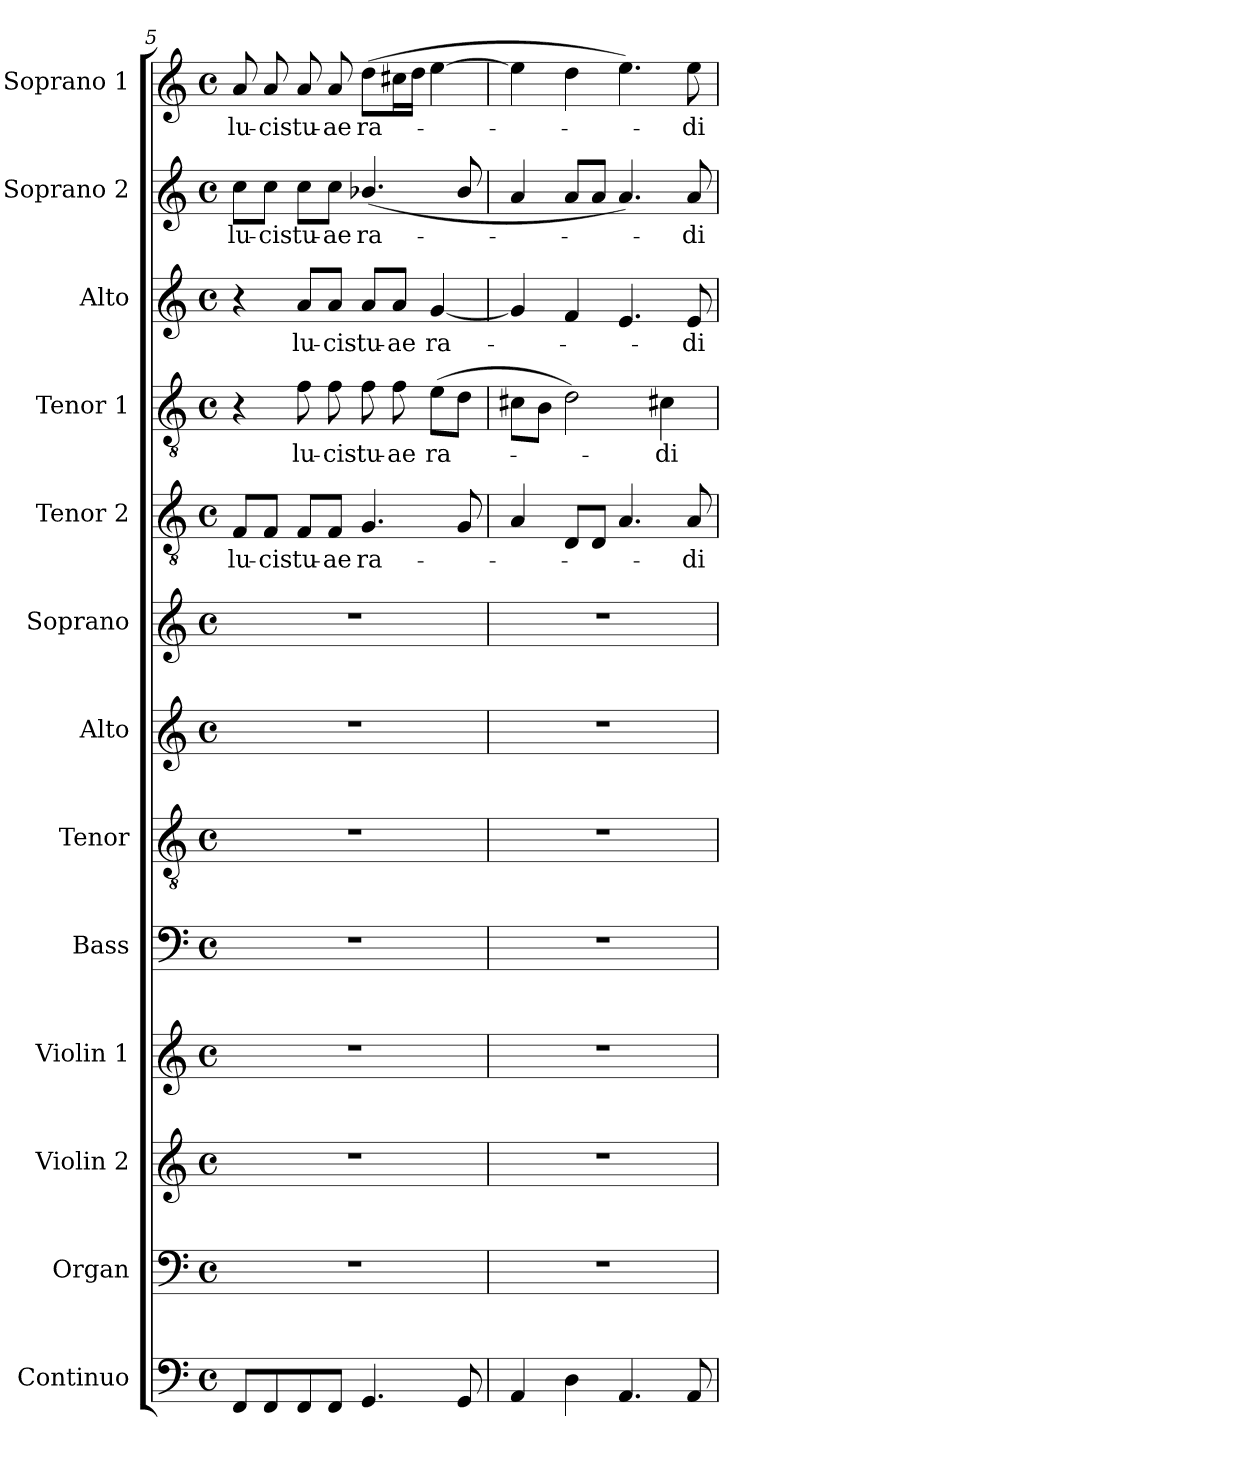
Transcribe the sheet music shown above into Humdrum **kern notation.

**kern	**kern	**kern	**kern	**kern	**kern	**kern	**kern	**kern	**text	**kern	**text	**kern	**text	**kern	**text	**kern	**text
*part13	*part12	*part11	*part10	*part9	*part8	*part7	*part6	*part5	*part5	*part4	*part4	*part3	*part3	*part2	*part2	*part1	*part1
*staff13	*staff12	*staff11	*staff10	*staff9	*staff8	*staff7	*staff6	*staff5	*staff5	*staff4	*staff4	*staff3	*staff3	*staff2	*staff2	*staff1	*staff1
*I"Continuo	*I"Organ	*I"Violin 2	*I"Violin 1	*I"Bass	*I"Tenor	*I"Alto	*I"Soprano	*I"Tenor 2	*	*I"Tenor 1	*	*I"Alto	*	*I"Soprano 2	*	*I"Soprano 1	*
*I'Cont.	*I'Org.	*I'Vln. 2	*I'Vln. 1	*I'B.	*I'T.	*I'A.	*I'S.	*I'T2.	*	*I'T1.	*	*I'A.	*	*I'S2.	*	*I'S1.	*
!!LO:PB:g=z
*clefF4	*clefF4	*clefG2	*clefG2	*clefF4	*clefGv2	*clefG2	*clefG2	*clefGv2	*	*clefGv2	*	*clefG2	*	*clefG2	*	*clefG2	*
*	*	*	*	*	*ITrd7c12	*	*	*ITrd7c12	*	*ITrd7c12	*	*	*	*	*	*	*
*k[]	*k[]	*k[]	*k[]	*k[]	*k[]	*k[]	*k[]	*k[]	*	*k[]	*	*k[]	*	*k[]	*	*k[]	*
*C:	*C:	*C:	*C:	*C:	*C:	*C:	*C:	*C:	*	*C:	*	*C:	*	*C:	*	*C:	*
*M4/4	*M4/4	*M4/4	*M4/4	*M4/4	*M4/4	*M4/4	*M4/4	*M4/4	*	*M4/4	*	*M4/4	*	*M4/4	*	*M4/4	*
*met(c)	*met(c)	*met(c)	*met(c)	*met(c)	*met(c)	*met(c)	*met(c)	*met(c)	*	*met(c)	*	*met(c)	*	*met(c)	*	*met(c)	*
=5	=5	=5	=5	=5	=5	=5	=5	=5	=5	=5	=5	=5	=5	=5	=5	=5	=5
!	!	!	!	!	!	!	!	!	!LO:LY:b:color=#000000	!	!	!	!	!	!	!	!
!	!	!	!	!	!	!	!	!	!	!	!	!	!	!	!LO:LY:b:color=#000000	!	!
!	!	!	!	!	!	!	!	!	!	!	!	!	!	!	!	!	!LO:LY:b:color=#000000
8FFi/L	1r	1r	1r	1r	1r	1r	1r	8FFi/L	lu-	4r	.	4r	.	8cci\L	lu-	8ai/	lu-
!	!	!	!	!	!	!	!	!	!LO:LY:b:color=#000000	!	!	!	!	!	!	!	!
!	!	!	!	!	!	!	!	!	!	!	!	!	!	!	!LO:LY:b:color=#000000	!	!
!	!	!	!	!	!	!	!	!	!	!	!	!	!	!	!	!	!LO:LY:b:color=#000000
8FFi/	.	.	.	.	.	.	.	8FFi/J	-cis	.	.	.	.	8cci\J	-cis	8ai/	-cis
!	!	!	!	!	!	!	!	!	!LO:LY:b:color=#000000	!	!	!	!	!	!	!	!
!	!	!	!	!	!	!	!	!	!	!	!LO:LY:b:color=#000000	!	!	!	!	!	!
!	!	!	!	!	!	!	!	!	!	!	!	!	!LO:LY:b:color=#000000	!	!	!	!
!	!	!	!	!	!	!	!	!	!	!	!	!	!	!	!LO:LY:b:color=#000000	!	!
!	!	!	!	!	!	!	!	!	!	!	!	!	!	!	!	!	!LO:LY:b:color=#000000
8FFi/	.	.	.	.	.	.	.	8FFi/L	tu-	8Fi\	lu-	8ai/L	lu-	8cci\L	tu-	8ai/	tu-
!	!	!	!	!	!	!	!	!	!LO:LY:b:color=#000000	!	!	!	!	!	!	!	!
!	!	!	!	!	!	!	!	!	!	!	!LO:LY:b:color=#000000	!	!	!	!	!	!
!	!	!	!	!	!	!	!	!	!	!	!	!	!LO:LY:b:color=#000000	!	!	!	!
!	!	!	!	!	!	!	!	!	!	!	!	!	!	!	!LO:LY:b:color=#000000	!	!
!	!	!	!	!	!	!	!	!	!	!	!	!	!	!	!	!	!LO:LY:b:color=#000000
8FFi/J	.	.	.	.	.	.	.	8FFi/J	-ae	8Fi\	-cis	8ai/J	-cis	8cci\J	-ae	8ai/	-ae
!	!	!	!	!	!	!	!	!	!LO:LY:b:color=#000000	!	!	!	!	!	!	!	!
!	!	!	!	!	!	!	!	!	!	!	!LO:LY:b:color=#000000	!	!	!	!	!	!
!	!	!	!	!	!	!	!	!	!	!	!	!	!LO:LY:b:color=#000000	!	!	!	!
!	!	!	!	!	!	!	!	!	!	!	!	!	!	!	!LO:LY:b:color=#000000	!	!
!	!	!	!	!	!	!	!	!	!	!	!	!	!	!	!	!	!LO:LY:b:color=#000000
4.GGi/	.	.	.	.	.	.	.	4.GGi/	ra-	8Fi\	tu-	8ai/L	tu-	(4.b-Xi/	ra-	(8ddi\L	ra-
!	!	!	!	!	!	!	!	!	!	!	!LO:LY:b:color=#000000	!	!	!	!	!	!
!	!	!	!	!	!	!	!	!	!	!	!	!	!LO:LY:b:color=#000000	!	!	!	!
.	.	.	.	.	.	.	.	.	.	8Fi\	-ae	8ai/J	-ae	.	.	16cc#Xi\L	.
.	.	.	.	.	.	.	.	.	.	.	.	.	.	.	.	16ddi\JJ	.
!	!	!	!	!	!	!	!	!	!	!	!LO:LY:b:color=#000000	!	!	!	!	!	!
!	!	!	!	!	!	!	!	!	!	!	!	!	!LO:LY:b:color=#000000	!	!	!	!
.	.	.	.	.	.	.	.	.	.	(8Ei\L	ra-	[4gi/	ra-	.	.	[4eei\	.
8GGi/	.	.	.	.	.	.	.	8GGi/	.	8Di\J	.	.	.	8b-i/	.	.	.
=6	=6	=6	=6	=6	=6	=6	=6	=6	=6	=6	=6	=6	=6	=6	=6	=6	=6
4AAi/	1r	1r	1r	1r	1r	1r	1r	4AAi/	.	8C#Xi\L	.	4gi/]	.	4ai/	.	4eei\]	.
.	.	.	.	.	.	.	.	.	.	8BBi\J	.	.	.	.	.	.	.
4Di\	.	.	.	.	.	.	.	8DDi/L	.	2Di\)	.	4fi/	.	8ai/L	.	4ddi\	.
.	.	.	.	.	.	.	.	8DDi/J	.	.	.	.	.	8ai/J	.	.	.
4.AAi/	.	.	.	.	.	.	.	4.AAi/	.	.	.	4.ei/	.	4.ai/)	.	4.eei\)	.
!	!	!	!	!	!	!	!	!	!	!	!LO:LY:b:color=#000000	!	!	!	!	!	!
.	.	.	.	.	.	.	.	.	.	4C#Xi\	-di-	.	.	.	.	.	.
!	!	!	!	!	!	!	!	!	!LO:LY:b:color=#000000	!	!	!	!	!	!	!	!
!	!	!	!	!	!	!	!	!	!	!	!	!	!LO:LY:b:color=#000000	!	!	!	!
!	!	!	!	!	!	!	!	!	!	!	!	!	!	!	!LO:LY:b:color=#000000	!	!
!	!	!	!	!	!	!	!	!	!	!	!	!	!	!	!	!	!LO:LY:b:color=#000000
8AAi/	.	.	.	.	.	.	.	8AAi/	-di-	.	.	8ei/	-di-	8ai/	-di-	8eei\	-di-
=	=	=	=	=	=	=	=	=	=	=	=	=	=	=	=	=	=
*-	*-	*-	*-	*-	*-	*-	*-	*-	*-	*-	*-	*-	*-	*-	*-	*-	*-
